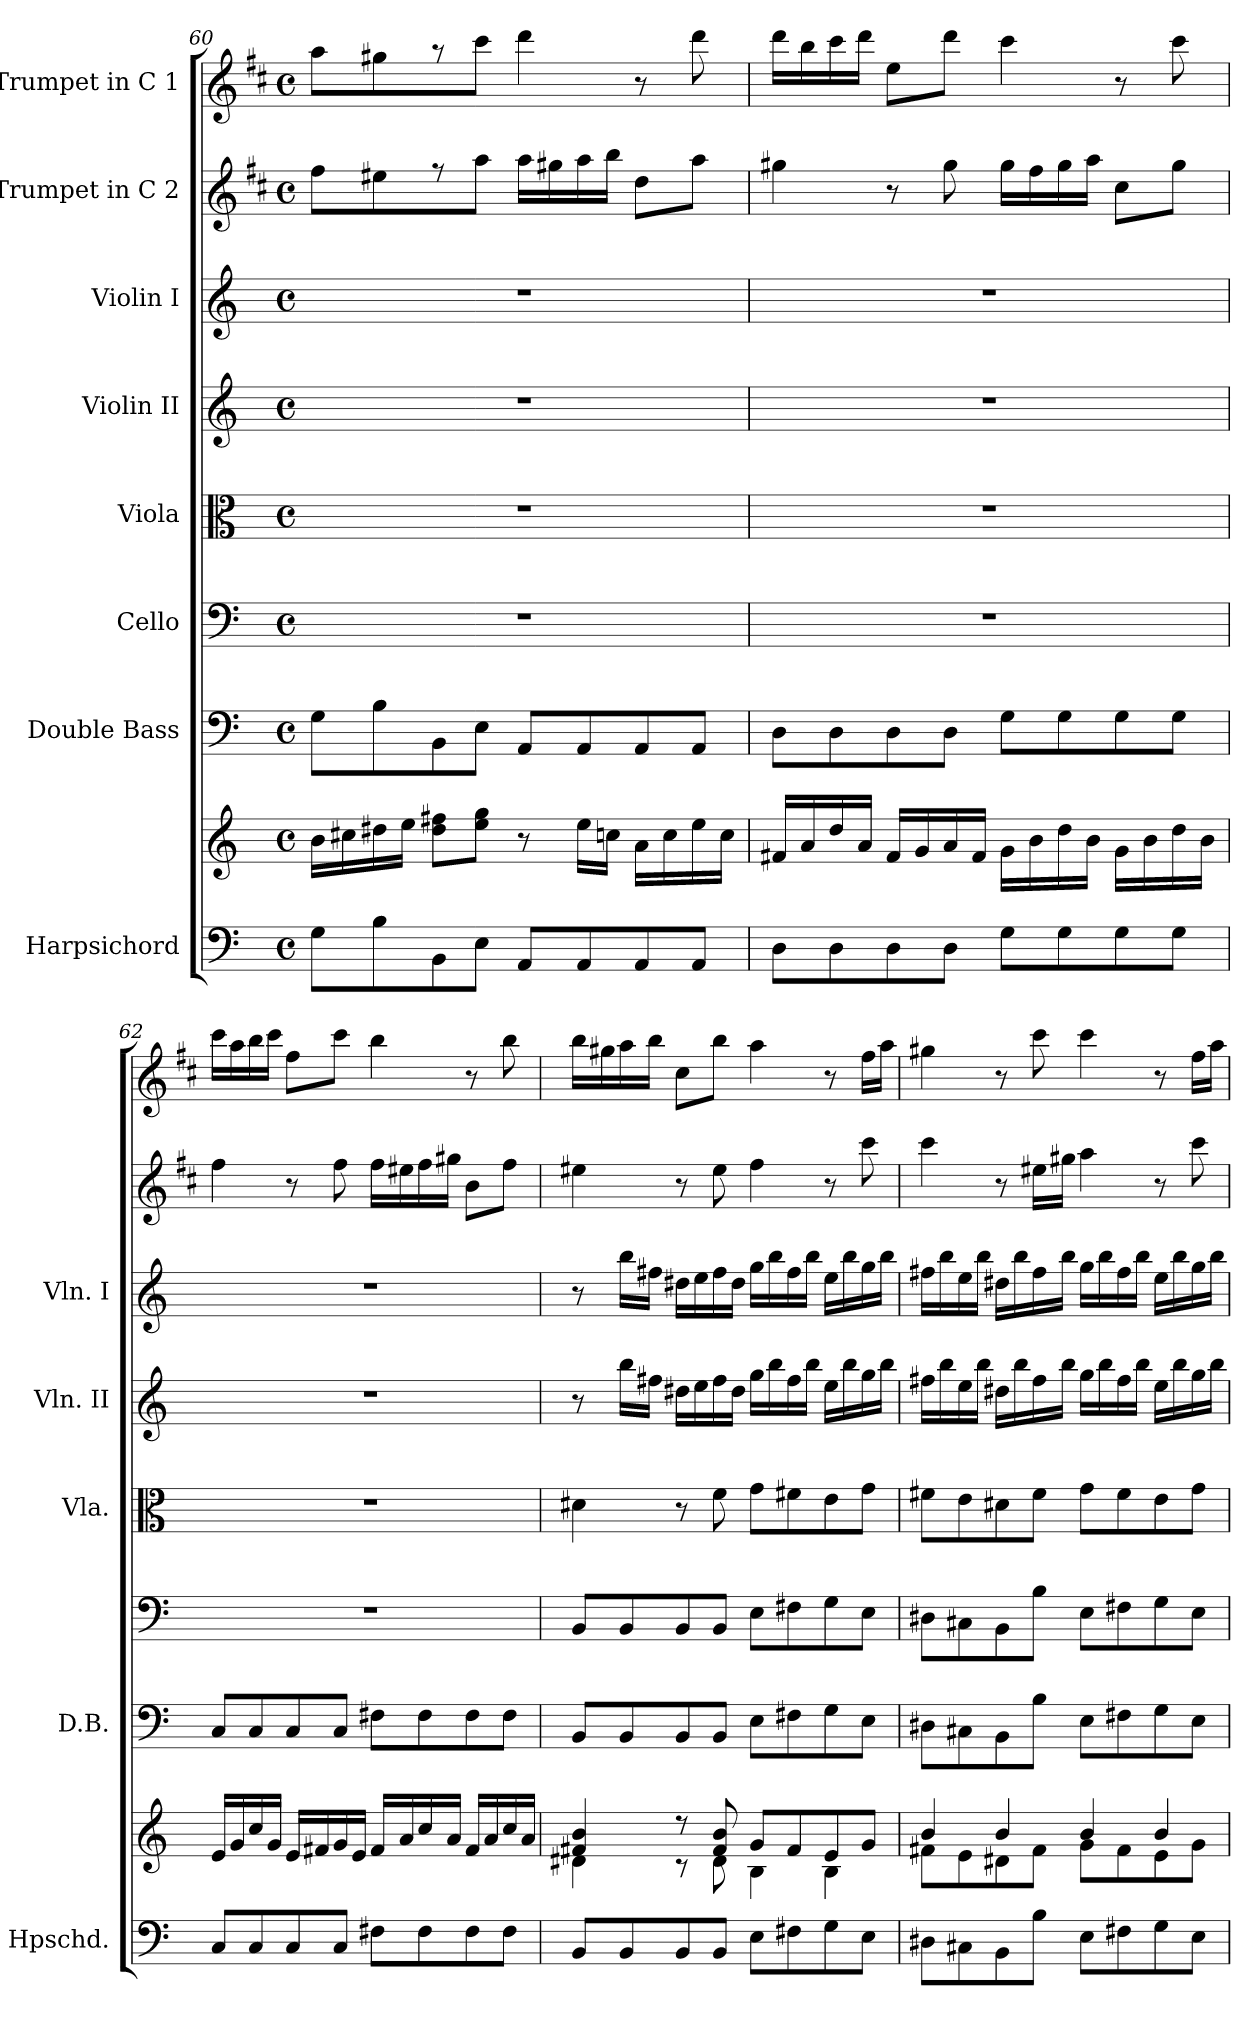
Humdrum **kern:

**kern	**kern	**kern	**kern	**kern	**kern	**kern	**kern	**kern
*part8	*part8	*part7	*part6	*part5	*part4	*part3	*part2	*part1
*staff9	*staff8	*staff7	*staff6	*staff5	*staff4	*staff3	*staff2	*staff1
*I"Harpsichord	*	*I"Double Bass	*I"Cello	*I"Viola	*I"Violin II	*I"Violin I	*I"Trumpet in C 2	*I"Trumpet in C 1
*I'Hpschd.	*	*I'D.B.	*	*I'Vla.	*I'Vln. II	*I'Vln. I	*	*
*clefF4	*clefG2	*clefF4	*clefF4	*clefC3	*clefG2	*clefG2	*clefG2	*clefG2
*	*	*ITrd7c12	*	*	*	*	*ITrd1c2	*ITrd1c2
*k[]	*k[]	*k[]	*k[]	*k[]	*k[]	*k[]	*k[]	*k[]
*M4/4	*M4/4	*M4/4	*M4/4	*M4/4	*M4/4	*M4/4	*M4/4	*M4/4
*met(c)	*met(c)	*met(c)	*met(c)	*met(c)	*met(c)	*met(c)	*met(c)	*met(c)
=60	=60	=60	=60	=60	=60	=60	=60	=60
8G\L	16b\LL	8GG\L	1r	1r	1r	1r	8ee\L	8gg\L
.	16cc#X\	.	.	.	.	.	.	.
8B\	16dd#X\	8BB\	.	.	.	.	8dd#X\	8ff#X\
.	16ee\JJ	.	.	.	.	.	.	.
8BB\	8dd#\ 8ff#X\L	8BBB\	.	.	.	.	8r	8r
8E\J	8ee\ 8gg\J	8EE\J	.	.	.	.	8gg\J	8bb\J
8AA/L	8r	8AAA/L	.	.	.	.	16gg\LL	4ccc\
.	.	.	.	.	.	.	16ff#X\	.
8AA/	16ee\LL	8AAA/	.	.	.	.	16gg\	.
.	16ccn\JJ	.	.	.	.	.	16aa\JJ	.
8AA/	16a\LL	8AAA/	.	.	.	.	8cc\L	8r
.	16cc\	.	.	.	.	.	.	.
8AA/J	16ee\	8AAA/J	.	.	.	.	8gg\J	8ccc\
.	16cc\JJ	.	.	.	.	.	.	.
!!LO:PB:g=z
=61	=61	=61	=61	=61	=61	=61	=61	=61
8D\L	16f#X/LL	8DD\L	1r	1r	1r	1r	4ff#X\	16ccc\LL
.	16a/	.	.	.	.	.	.	16aa\
8D\	16dd/	8DD\	.	.	.	.	.	16bb\
.	16a/JJ	.	.	.	.	.	.	16ccc\JJ
8D\	16f#/LL	8DD\	.	.	.	.	8r	8dd\L
.	16g/	.	.	.	.	.	.	.
8D\J	16a/	8DD\J	.	.	.	.	8ff#\	8ccc\J
.	16f#/JJ	.	.	.	.	.	.	.
8G\L	16g\LL	8GG\L	.	.	.	.	16ff#\LL	4bb\
.	16b\	.	.	.	.	.	16ee\	.
8G\	16dd\	8GG\	.	.	.	.	16ff#\	.
.	16b\JJ	.	.	.	.	.	16gg\JJ	.
8G\	16g\LL	8GG\	.	.	.	.	8b\L	8r
.	16b\	.	.	.	.	.	.	.
8G\J	16dd\	8GG\J	.	.	.	.	8ff#\J	8bb\
.	16b\JJ	.	.	.	.	.	.	.
=62	=62	=62	=62	=62	=62	=62	=62	=62
8C/L	16e/LL	8CC/L	1r	1r	1r	1r	4ee\	16bb\LL
.	16g/	.	.	.	.	.	.	16gg\
8C/	16cc/	8CC/	.	.	.	.	.	16aa\
.	16g/JJ	.	.	.	.	.	.	16bb\JJ
8C/	16e/LL	8CC/	.	.	.	.	8r	8ee\L
.	16f#X/	.	.	.	.	.	.	.
8C/J	16g/	8CC/J	.	.	.	.	8ee\	8bb\J
.	16e/JJ	.	.	.	.	.	.	.
8F#X\L	16f#/LL	8FF#X\L	.	.	.	.	16ee\LL	4aa\
.	16a/	.	.	.	.	.	16dd#X\	.
8F#\	16cc/	8FF#\	.	.	.	.	16ee\	.
.	16a/JJ	.	.	.	.	.	16ff#X\JJ	.
8F#\	16f#/LL	8FF#\	.	.	.	.	8a\L	8r
.	16a/	.	.	.	.	.	.	.
8F#\J	16cc/	8FF#\J	.	.	.	.	8ee\J	8aa\
.	16a/JJ	.	.	.	.	.	.	.
!!LO:PB:g=z
=63	=63	=63	=63	=63	=63	=63	=63	=63
*	*^	*	*	*	*	*	*	*
8BB/L	4f#X/ 4b/	4d#X\	8BBB/L	8BB/L	4d#X\	8r	8r	4dd#X\	16aa\LL
.	.	.	.	.	.	.	.	.	16ff#X\
8BB/	.	.	8BBB/	8BB/	.	16bb\LL	16bb\LL	.	16gg\
.	.	.	.	.	.	16ff#X\JJ	16ff#X\JJ	.	16aa\JJ
8BB/	8r	8r	8BBB/	8BB/	8r	16dd#X\LL	16dd#X\LL	8r	8b\L
.	.	.	.	.	.	16ee\	16ee\	.	.
8BB/J	8f#/ 8b/	8d#\	8BBB/J	8BB/J	8f\	16ff#\	16ff#\	8dd#\	8aa\J
.	.	.	.	.	.	16dd#\JJ	16dd#\JJ	.	.
8E\L	8g/L	4B\	8EE\L	8E\L	8g\L	16gg\LL	16gg\LL	4ee\	4gg\
.	.	.	.	.	.	16bb\	16bb\	.	.
8F#X\	8f#/	.	8FF#X\	8F#X\	8f#X\	16ff#\	16ff#\	.	.
.	.	.	.	.	.	16bb\JJ	16bb\JJ	.	.
8G\	8e/	4B\	8GG\	8G\	8e\	16ee\LL	16ee\LL	8r	8r
.	.	.	.	.	.	16bb\	16bb\	.	.
8E\J	8g/J	.	8EE\J	8E\J	8g\J	16gg\	16gg\	8bb\	16ee\LL
.	.	.	.	.	.	16bb\JJ	16bb\JJ	.	16gg\JJ
=64	=64	=64	=64	=64	=64	=64	=64	=64	=64
8D#X\L	4b/	8f#X\L	8DD#X\L	8D#X\L	8f#X\L	16ff#X\LL	16ff#X\LL	4bb\	4ff#X\
.	.	.	.	.	.	16bb\	16bb\	.	.
8C#X\	.	8e\	8CC#X\	8C#X\	8e\	16ee\	16ee\	.	.
.	.	.	.	.	.	16bb\JJ	16bb\JJ	.	.
8BB\	4b/	8d#X\	8BBB\	8BB\	8d#X\	16dd#X\LL	16dd#X\LL	8r	8r
.	.	.	.	.	.	16bb\	16bb\	.	.
8B\J	.	8f#\J	8BB\J	8B\J	8f#\J	16ff#\	16ff#\	16dd#X\LL	8bb\
.	.	.	.	.	.	16bb\JJ	16bb\JJ	16ff#X\JJ	.
8E\L	4b/	8g\L	8EE\L	8E\L	8g\L	16gg\LL	16gg\LL	4gg\	4bb\
.	.	.	.	.	.	16bb\	16bb\	.	.
8F#X\	.	8f#\	8FF#X\	8F#X\	8f#\	16ff#\	16ff#\	.	.
.	.	.	.	.	.	16bb\JJ	16bb\JJ	.	.
8G\	4b/	8e\	8GG\	8G\	8e\	16ee\LL	16ee\LL	8r	8r
.	.	.	.	.	.	16bb\	16bb\	.	.
8E\J	.	8g\J	8EE\J	8E\J	8g\J	16gg\	16gg\	8bb\	16ee\LL
.	.	.	.	.	.	16bb\JJ	16bb\JJ	.	16gg\JJ
*	*v	*v	*	*	*	*	*	*	*
=	=	=	=	=	=	=	=	=
*-	*-	*-	*-	*-	*-	*-	*-	*-
